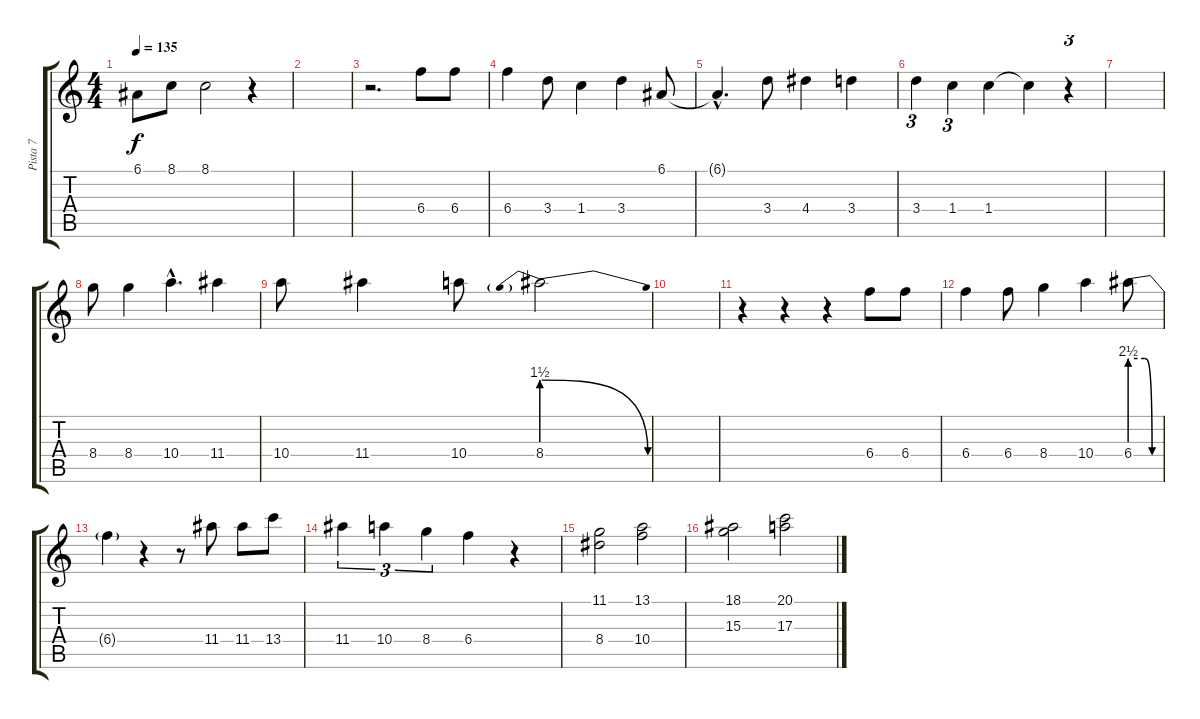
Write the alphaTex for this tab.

\track ("Pista 7" "Pista 7") {instrument panflute}
\staff {score tabs}
\tuning (E4 B3 E4 B4 A2 E2) {hide}
\ts (4 4)
\tempo 135
\clef g2
\ks c
6.1.8{dy f} 8.1.8 8.1.2 r.4 |
|
r.2{d} 6.4.8 6.4.8 |
6.4.4 3.4.8 1.4.4 3.4.4 6.1.8 |
6.1{hac t}.4{d} 3.4.8 4.4.4 3.4.4 |
3.4.4{tu (3 2)} 1.4.4{tu (3 2)} 1.4.4 1.4{t}.4 r.4{tu (3 2)} |
|
8.4.8 8.4.4 10.4{hac}.4{d} 11.4.4 |
10.4.8 11.4.4 10.4.8 8.4{be (prebendrelease 0 6 60 0)}.2 |
|
r.4 r.4 r.4 6.4.8 6.4.8 |
6.4.4 6.4.8 8.4.4 10.4.4 6.4{be (custom 0 10 30 10 45 0 60 0)}.8 |
6.4{t}.4 r.4 r.8 11.4.8 11.4.8 13.4.8 |
11.4.4{tu (3 2)} 10.4.4{tu (3 2)} 8.4.4{tu (3 2)} 6.4.4 r.4 |
(11.1 8.4).2 (13.1 10.4).2 |
(18.1 15.3).2 (20.1 17.3).2
